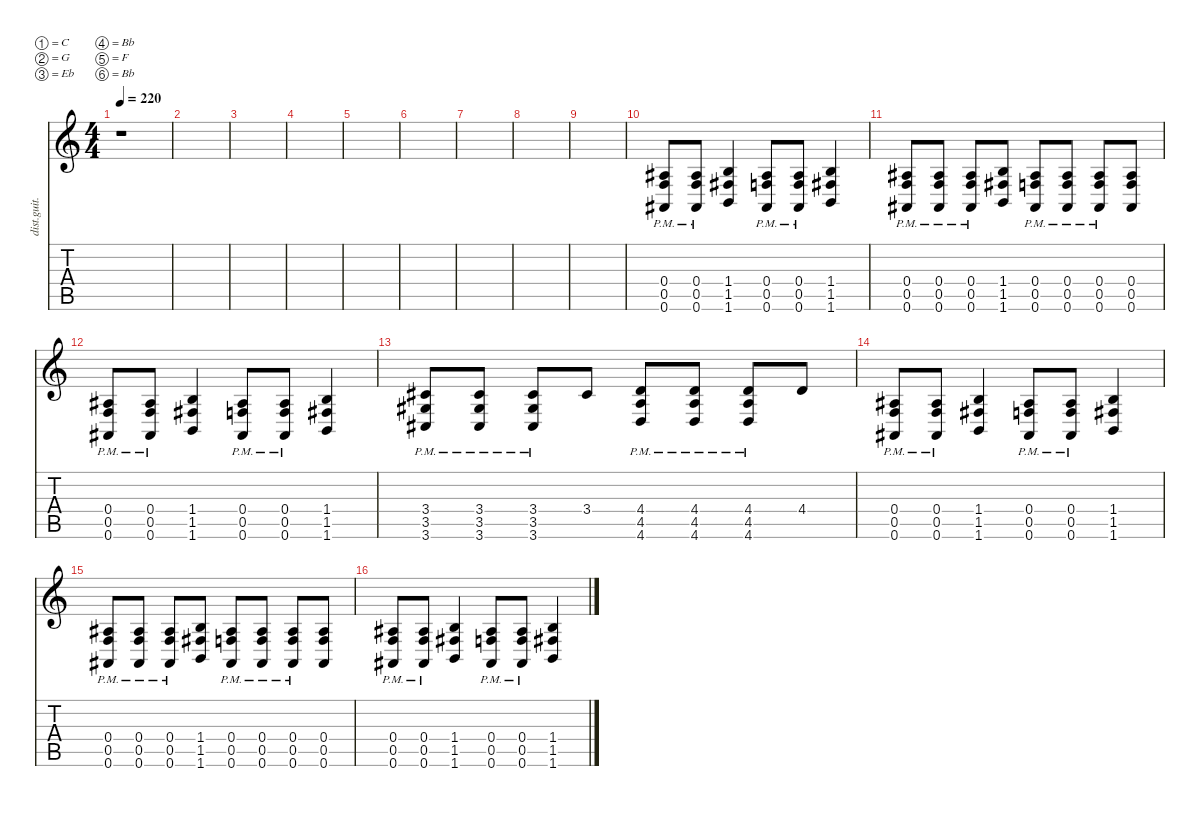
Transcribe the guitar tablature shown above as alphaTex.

\defaultSystemsLayout 4
\hideDynamics
\bracketExtendMode nobrackets
\otherSystemsTrackNameOrientation horizontal
\track ("riff" "dist.guit.") {instrument distortionguitar}
\staff {score tabs}
\tuning (C4 G3 Eb3 Bb2 F2 Bb1)
\ts (4 4)
\tempo 220
\clef g2
\ks c
r.1{dy mf beam Down} |
|
|
|
|
|
|
|
|
(0.6{pm acc #} 0.5{pm} 0.4{pm acc #}).8{beam Up} (0.6{pm acc #} 0.4{pm acc #} 0.5{pm}).8{beam Up} (1.6 1.5{acc #} 1.4).4{beam Up} (0.4{pm acc #} 0.5{pm} 0.6{pm acc #}).8{beam Up} (0.4{pm acc #} 0.6{pm acc #} 0.5{pm}).8{beam Up} (1.4 1.5{acc #} 1.6).4{beam Up} |
(0.6{pm acc #} 0.4{pm acc #} 0.5{pm}).8{beam Up} (0.6{pm acc #} 0.5{pm} 0.4{pm acc #}).8{beam Up} (0.6{pm acc #} 0.4{pm acc #} 0.5{pm}).8{beam Up} (1.6 1.5{acc #} 1.4).8{beam Up} (0.6{pm acc #} 0.4{pm acc #} 0.5{pm}).8{beam Up} (0.6{pm acc #} 0.5{pm} 0.4{pm acc #}).8{beam Up} (0.6{pm acc #} 0.4{pm acc #} 0.5{pm}).8{beam Up} (0.6{acc #} 0.5 0.4{acc #}).8{beam Up} |
(0.6{pm acc #} 0.5{pm} 0.4{pm acc #}).8{beam Up} (0.6{pm acc #} 0.4{pm acc #} 0.5{pm}).8{beam Up} (1.6 1.5{acc #} 1.4).4{beam Up} (0.4{pm acc #} 0.5{pm} 0.6{pm acc #}).8{beam Up} (0.4{pm acc #} 0.6{pm acc #} 0.5{pm}).8{beam Up} (1.4 1.5{acc #} 1.6).4{beam Up} |
(3.6{pm acc #} 3.4{pm acc #} 3.5{pm acc #}).8{beam Up} (3.6{pm acc #} 3.5{pm acc #} 3.4{pm acc #}).8{beam Up} (3.6{pm acc #} 3.4{pm acc #} 3.5{pm acc #}).8{beam Up} 3.4{acc #}.8{beam Up} (4.6{pm} 4.4{pm} 4.5{pm}).8{beam Up} (4.6{pm} 4.5{pm} 4.4{pm}).8{beam Up} (4.6{pm} 4.4{pm} 4.5{pm}).8{beam Up} 4.4.8{beam Up} |
(0.6{pm acc #} 0.5{pm} 0.4{pm acc #}).8{beam Up} (0.6{pm acc #} 0.4{pm acc #} 0.5{pm}).8{beam Up} (1.6 1.5{acc #} 1.4).4{beam Up} (0.4{pm acc #} 0.5{pm} 0.6{pm acc #}).8{beam Up} (0.4{pm acc #} 0.6{pm acc #} 0.5{pm}).8{beam Up} (1.4 1.5{acc #} 1.6).4{beam Up} |
(0.6{pm acc #} 0.4{pm acc #} 0.5{pm}).8{beam Up} (0.6{pm acc #} 0.5{pm} 0.4{pm acc #}).8{beam Up} (0.6{pm acc #} 0.4{pm acc #} 0.5{pm}).8{beam Up} (1.6 1.5{acc #} 1.4).8{beam Up} (0.6{pm acc #} 0.4{pm acc #} 0.5{pm}).8{beam Up} (0.6{pm acc #} 0.5{pm} 0.4{pm acc #}).8{beam Up} (0.6{pm acc #} 0.4{pm acc #} 0.5{pm}).8{beam Up} (0.6{acc #} 0.5 0.4{acc #}).8{beam Up} |
(0.6{pm acc #} 0.5{pm} 0.4{pm acc #}).8{beam Up} (0.6{pm acc #} 0.4{pm acc #} 0.5{pm}).8{beam Up} (1.6 1.5{acc #} 1.4).4{beam Up} (0.4{pm acc #} 0.5{pm} 0.6{pm acc #}).8{beam Up} (0.4{pm acc #} 0.6{pm acc #} 0.5{pm}).8{beam Up} (1.4 1.5{acc #} 1.6).4{beam Up}
